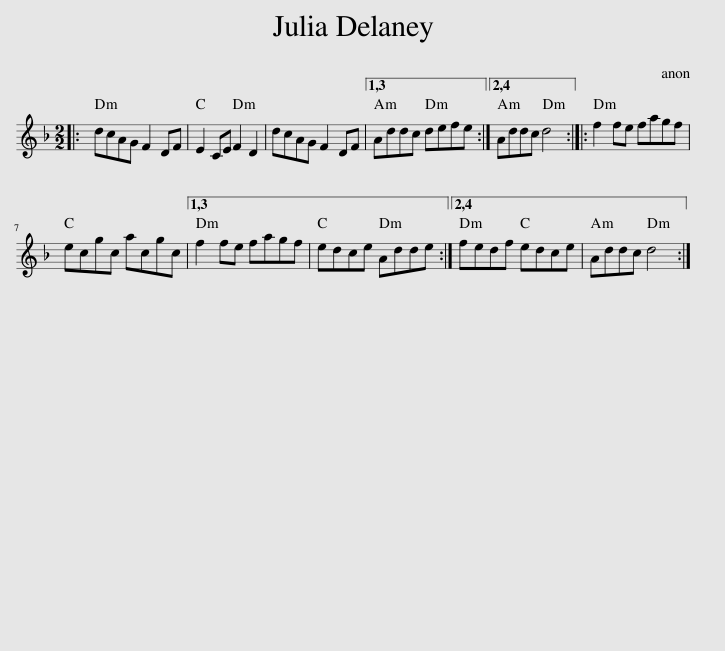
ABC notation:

X:1
L:1/8
M:2/2
I:linebreak $
K:Dmin
V:1 treble
V:1
|: dcAG F2 DF | E2 CE F2 D2 | dcAG F2 DF |1,3 Addc defe :|2,4 Addc d4 :: %5
 f2 fe fagf |$ ecgc acgc |1,3 f2 fe fagf | edce Adde :|2,4 fedf edce | %10
 Addc d4 :| %11
